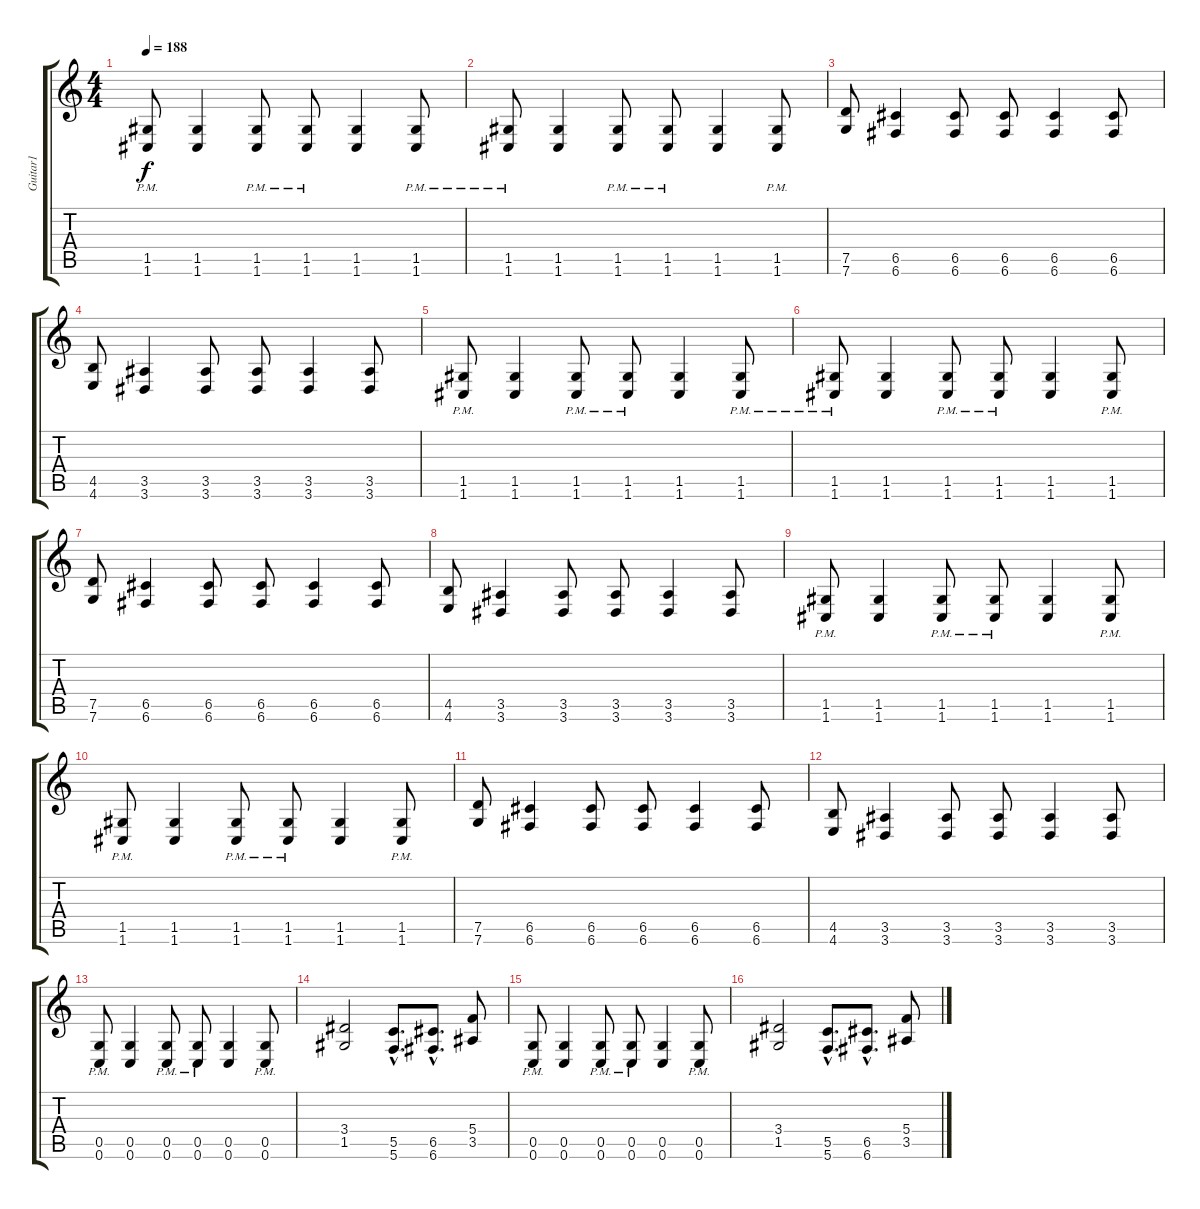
\track ("Guitar1" "Guitar1") {instrument distortionguitar}
\staff {score tabs}
\tuning (D4 A3 F3 C3 G2 C2) {hide}
\ts (4 4)
\tempo 188
\clef g2
\ks c
(1.5{pm} 1.6{pm}).8{dy f} (1.5 1.6).4 (1.5{pm} 1.6{pm}).8 (1.5{pm} 1.6{pm}).8 (1.5 1.6).4 (1.5{pm} 1.6{pm}).8 |
(1.5{pm} 1.6{pm}).8 (1.5 1.6).4 (1.5{pm} 1.6{pm}).8 (1.5{pm} 1.6{pm}).8 (1.5 1.6).4 (1.5{pm} 1.6{pm}).8 |
(7.5 7.6).8 (6.5 6.6).4 (6.5 6.6).8 (6.5 6.6).8 (6.5 6.6).4 (6.5 6.6).8 |
(4.5 4.6).8 (3.5 3.6).4 (3.5 3.6).8 (3.5 3.6).8 (3.5 3.6).4 (3.5 3.6).8 |
(1.5{pm} 1.6{pm}).8 (1.5 1.6).4 (1.5{pm} 1.6{pm}).8 (1.5{pm} 1.6{pm}).8 (1.5 1.6).4 (1.5{pm} 1.6{pm}).8 |
(1.5{pm} 1.6{pm}).8 (1.5 1.6).4 (1.5{pm} 1.6{pm}).8 (1.5{pm} 1.6{pm}).8 (1.5 1.6).4 (1.5{pm} 1.6{pm}).8 |
(7.5 7.6).8 (6.5 6.6).4 (6.5 6.6).8 (6.5 6.6).8 (6.5 6.6).4 (6.5 6.6).8 |
(4.5 4.6).8 (3.5 3.6).4 (3.5 3.6).8 (3.5 3.6).8 (3.5 3.6).4 (3.5 3.6).8 |
(1.5{pm} 1.6{pm}).8 (1.5 1.6).4 (1.5{pm} 1.6{pm}).8 (1.5{pm} 1.6{pm}).8 (1.5 1.6).4 (1.5{pm} 1.6{pm}).8 |
(1.5{pm} 1.6{pm}).8 (1.5 1.6).4 (1.5{pm} 1.6{pm}).8 (1.5{pm} 1.6{pm}).8 (1.5 1.6).4 (1.5{pm} 1.6{pm}).8 |
(7.5 7.6).8 (6.5 6.6).4 (6.5 6.6).8 (6.5 6.6).8 (6.5 6.6).4 (6.5 6.6).8 |
(4.5 4.6).8 (3.5 3.6).4 (3.5 3.6).8 (3.5 3.6).8 (3.5 3.6).4 (3.5 3.6).8 |
(0.5{pm} 0.6{pm}).8 (0.5 0.6).4 (0.5{pm} 0.6{pm}).8 (0.5{pm} 0.6{pm}).8 (0.5 0.6).4 (0.5{pm} 0.6{pm}).8 |
(3.4 1.5).2 (5.5{hac} 5.6{hac}).8{d} (6.5{hac} 6.6{hac}).8{d} (5.4 3.5).8 |
(0.5{pm} 0.6{pm}).8 (0.5 0.6).4 (0.5{pm} 0.6{pm}).8 (0.5{pm} 0.6{pm}).8 (0.5 0.6).4 (0.5{pm} 0.6{pm}).8 |
(3.4 1.5).2 (5.5{hac} 5.6{hac}).8{d} (6.5{hac} 6.6{hac}).8{d} (5.4 3.5).8
